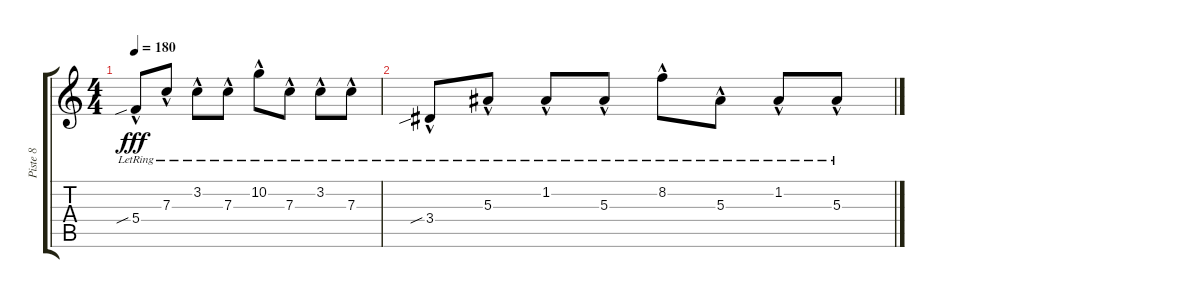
\track ("Piste 8" "Piste 8") {instrument acousticguitarsteel}
\staff {score tabs}
\tuning (D4 A3 F3 C3 G2 D2) {hide}
\ts (4 4)
\tempo 180
\clef g2
\ks c
5.4{sib hac lr}.8{dy fff} 7.3{hac lr}.8 3.2{hac lr}.8 7.3{hac lr}.8 10.2{hac lr}.8 7.3{hac lr}.8 3.2{hac lr}.8 7.3{hac lr}.8 |
3.4{sib hac lr}.8 5.3{hac lr}.8 1.2{hac lr}.8 5.3{hac lr}.8 8.2{hac lr}.8 5.3{hac lr}.8 1.2{hac lr}.8 5.3{hac lr}.8
